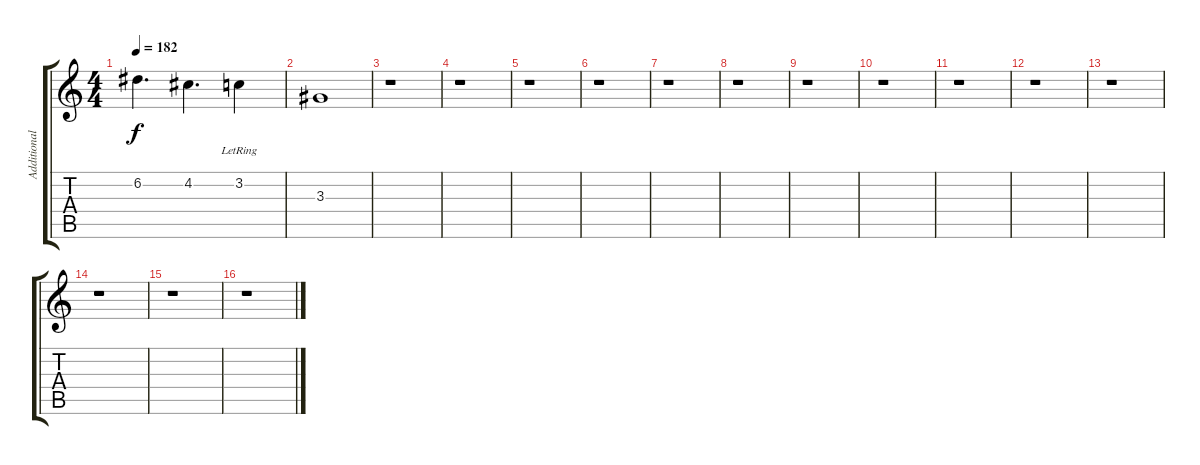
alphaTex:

\track ("Additional Guitar 2" "Additional") {instrument electricguitarclean}
\staff {score tabs}
\tuning (D4 A3 F3 C3 G2 C2) {hide}
\ts (4 4)
\tempo 182
\clef g2
\ks c
6.2.4{d dy f} 4.2.4{d} 3.2{lr}.4 |
3.3.1 |
r.1 |
r.1 |
r.1 |
r.1 |
r.1 |
r.1 |
r.1 |
r.1 |
r.1 |
r.1 |
r.1 |
r.1 |
r.1 |
r.1
